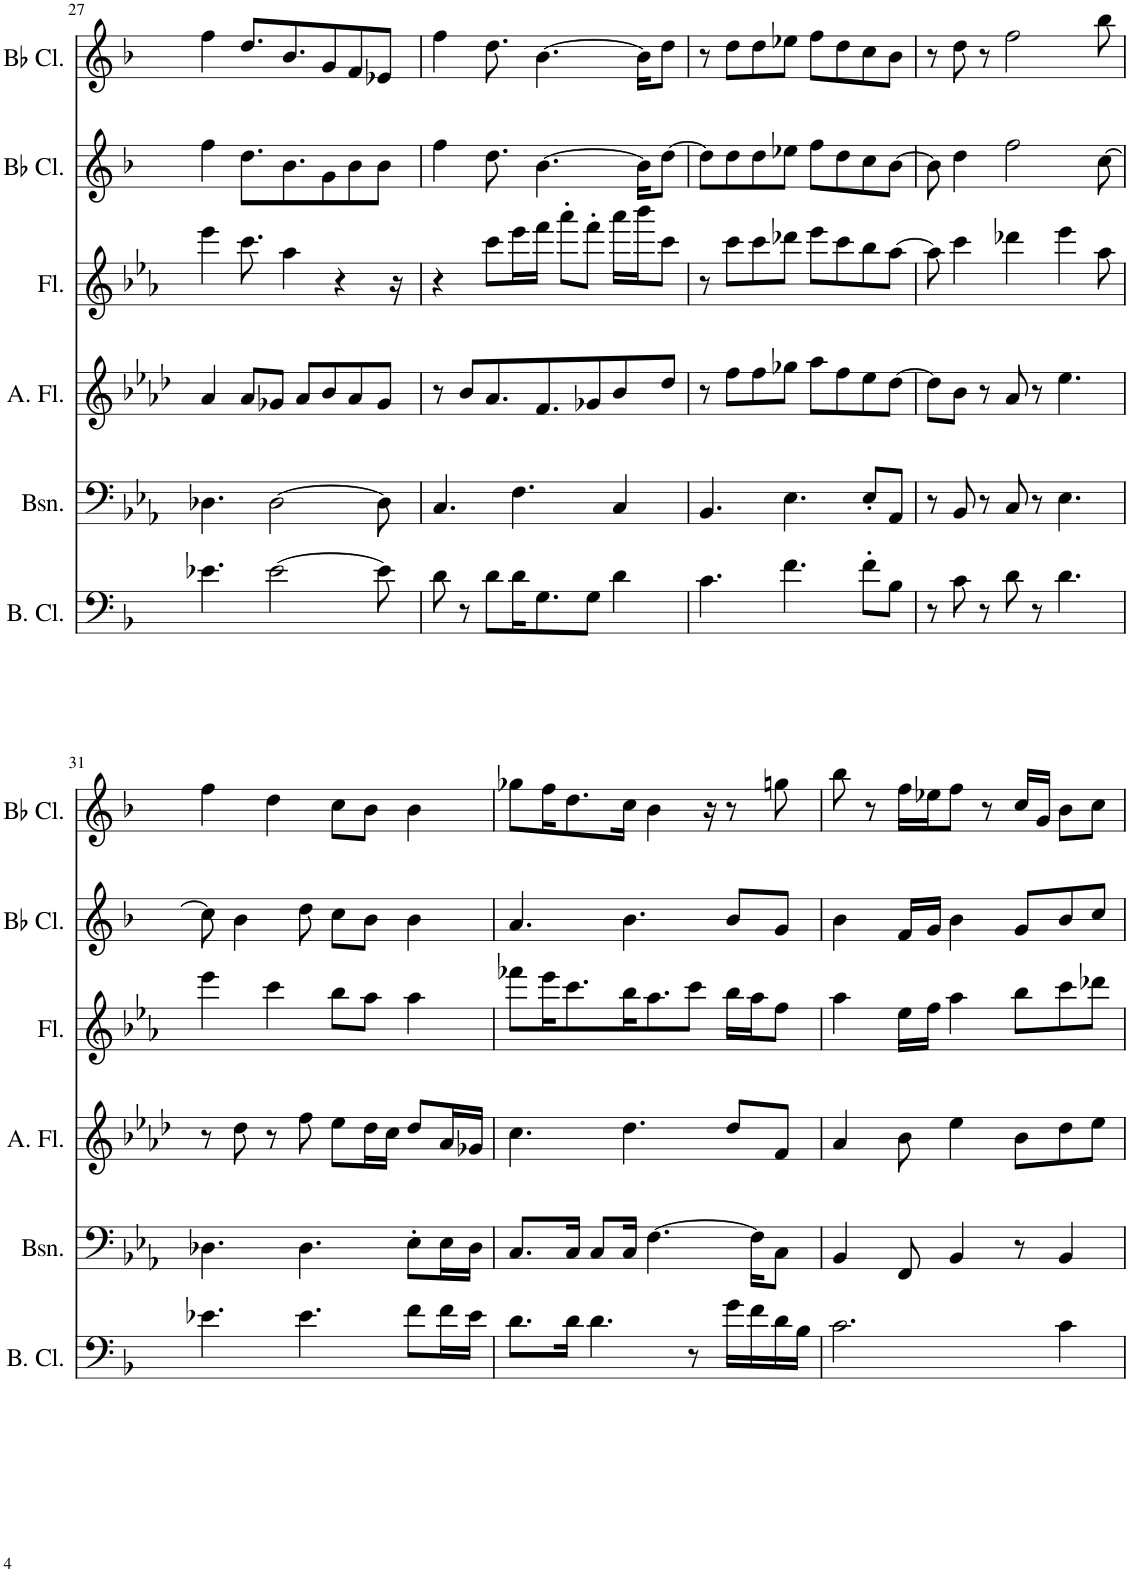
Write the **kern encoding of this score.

**kern	**kern	**kern	**kern	**kern	**kern
*part6	*part5	*part4	*part3	*part2	*part1
*staff6	*staff5	*staff4	*staff3	*staff2	*staff1
*I"Bass Clarinet	*I"Bassoon	*I"Alto Flute	*I"Flute	*I"Bb Clarinet	*I"Bb Clarinet
*I'B. Cl.	*I'Bsn.	*I'A. Fl.	*I'Fl.	*I'Bb Cl.	*I'Bb Cl.
!!LO:PB:g=z
*clefF4	*clefF4	*clefG2	*clefG2	*clefG2	*clefG2
*Trd8c14	*	*Trd3c5	*	*Trd1c2	*Trd1c2
*k[b-]	*k[b-e-a-]	*k[b-e-a-d-]	*k[b-e-a-]	*k[b-]	*k[b-]
*M4/4	*M4/4	*M4/4	*M4/4	*M4/4	*M4/4
=27	=27	=27	=27	=27	=27
4.e-X\	4.D-X\	4a-/	4eee-\	4ff\	4ff\
.	.	8a-/L	8.ccc\	8.dd\L	8.dd/L
[2e-\	[2D-\	8g-X/J	.	.	.
.	.	.	4aa-\	8.b-\	8.b-/
.	.	8a-/L	.	.	.
.	.	8b-/	.	8g\	8g/
.	.	.	4r	.	.
.	.	8a-/	.	8b-\	8f/
8e-\]	8D-\]	8g-/J	.	8b-\J	8e-X/J
.	.	.	16r	.	.
=28	=28	=28	=28	=28	=28
8d\	4.C/	8r	4r	4ff\	4ff\
8r	.	8b-/L	.	.	.
8d\L	.	8.a-/	8ccc\L	8.dd\	8.dd\
16d\K	4.F\	.	16eee-\L	.	.
8.G\	.	8.f/	16fff\JJ	[4.b-\	[4.b-\
.	.	.	8aaa-'\L	.	.
8G\J	.	8g-X/	8fff'\J	.	.
4d\	4C/	8b-/	16aaa-\LL	.	.
.	.	.	16bbb-\J	16b-\KL]	16b-\KL]
.	.	8dd-/J	8ccc\J	[8dd\J	8dd\J
=29	=29	=29	=29	=29	=29
4.c\	4.BB-/	8r	8r	8dd\L]	8r
.	.	8ff\L	8ccc\L	8dd\	8dd\L
.	.	8ff\	8ccc\	8dd\	8dd\
4.f\	4.E-\	8gg-X\J	8ddd-X\J	8ee-X\J	8ee-X\J
.	.	8aa-\L	8eee-\L	8ff\L	8ff\L
.	.	8ff\	8ccc\	8dd\	8dd\
8f'\L	8E-'/L	8ee-\	8bb-\	8cc\	8cc\
8B-\J	8AA-/J	[8dd-\J	[8aa-\J	[8b-\J	8b-\J
=30	=30	=30	=30	=30	=30
8r	8r	8dd-\L]	8aa-\]	8b-\]	8r
8c\	8BB-/	8b-\J	4ccc\	4dd\	8dd\
8r	8r	8r	.	.	8r
8d\	8C/	8a-/	4ddd-X\	2ff\	2ff\
8r	8r	8r	.	.	.
4.d\	4.E-\	4.ee-\	4eee-\	.	.
.	.	.	8aa-\	[8cc\	8bb-\
!!LO:LB:g=z
=31	=31	=31	=31	=31	=31
4.e-X\	4.D-X\	8r	4eee-\	8cc\]	4ff\
.	.	8dd-\	.	4b-\	.
.	.	8r	4ccc\	.	4dd\
4.e-\	4.D-\	8ff\	.	8dd\	.
.	.	8ee-\L	8bb-\L	8cc\L	8cc\L
.	.	16dd-\L	8aa-\J	8b-\J	8b-\J
.	.	16cc\JJ	.	.	.
8f\L	8E-'\L	8dd-/L	4aa-\	4b-\	4b-\
16f\L	16E-\L	16a-/L	.	.	.
16e-\JJ	16D-\JJ	16g-X/JJ	.	.	.
=32	=32	=32	=32	=32	=32
8.d\L	8.C/L	4.cc\	8fff-X\L	4.a/	8gg-X\L
.	.	.	16eee-\K	.	16ff\K
16d\Jk	16C/Jk	.	8.ccc\	.	8.dd\
4.d\	8C/L	.	.	.	.
.	16C/Jk	4.dd-\	16bb-\K	4.b-\	16cc\Jk
.	[4.F\	.	8.aa-\	.	4b-\
8r	.	.	8ccc\J	.	.
.	.	.	.	.	16r
16g\LL	.	8dd-/L	16bb-\LL	8b-/L	8r
16f\	16F\KL]	.	16aa-\J	.	.
16d\	8C\J	8f/J	8ff\J	8g/J	8ggn\
16B-\JJ	.	.	.	.	.
=33	=33	=33	=33	=33	=33
2.c\	4BB-/	4a-/	4aa-\	4b-\	8bb-\
.	.	.	.	.	8r
.	8FF/	8b-\	16ee-\LL	16f/LL	16ff\LL
.	.	.	16ff\JJ	16g/JJ	16ee-X\J
.	4BB-/	4ee-\	4aa-\	4b-\	8ff\J
.	.	.	.	.	8r
.	8r	8b-\L	8bb-\L	8g/L	16cc/LL
.	.	.	.	.	16g/JJ
4c\	4BB-/	8dd-\	8ccc\	8b-/	8b-\L
.	.	8ee-\J	8ddd-X\J	8cc/J	8cc\J
=	=	=	=	=	=
*-	*-	*-	*-	*-	*-
